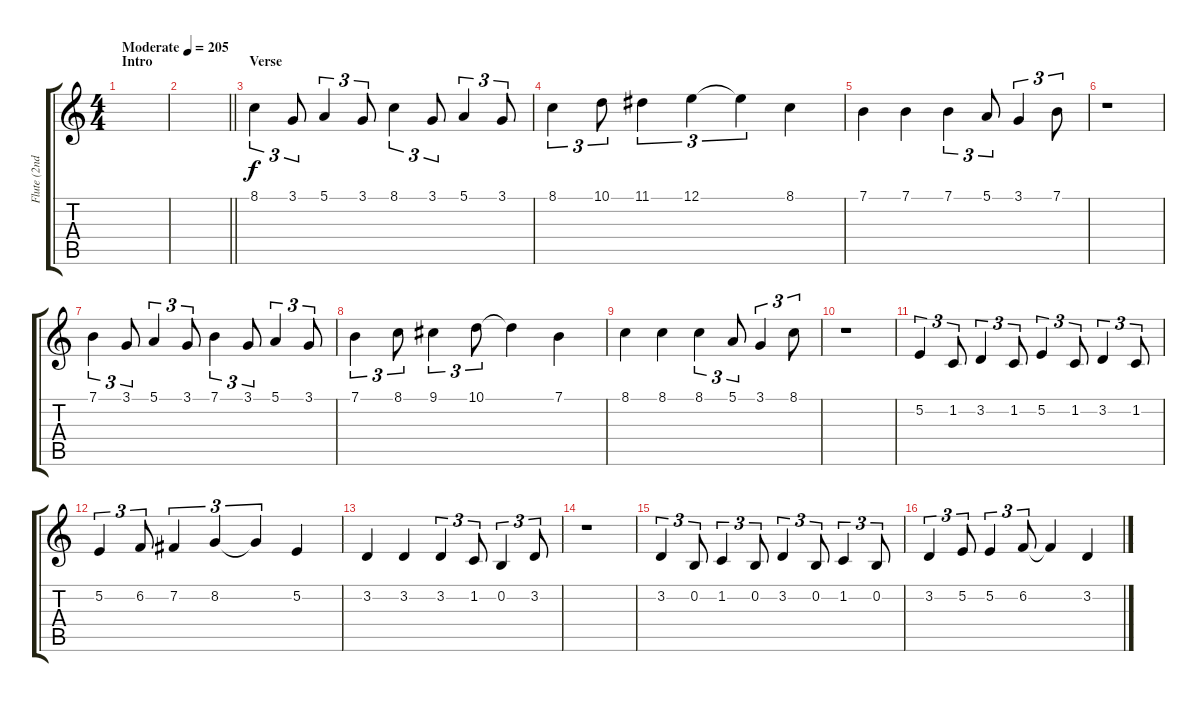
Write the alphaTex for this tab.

\track ("Flute (2nd)" "Flute (2nd") {instrument flute}
\staff {score tabs}
\tuning (E4 B3 G3 D3 A2 E2) {hide}
\ts (4 4)
\section ("" "Intro")
\tempo (205 "Moderate")
\clef g2
\ks c
|
\barLineRight lightlight
|
\section ("" "Verse")
8.1.4{tu (3 2)} 3.1.8{tu (3 2)} 5.1.4{tu (3 2)} 3.1.8{tu (3 2)} 8.1.4{tu (3 2)} 3.1.8{tu (3 2)} 5.1.4{tu (3 2)} 3.1.8{tu (3 2)} |
8.1.4{tu (3 2)} 10.1.8{tu (3 2)} 11.1.4{tu (3 2)} 12.1.4{tu (3 2)} 12.1{t}.4{tu (3 2)} 8.1.4 |
7.1.4 7.1.4 7.1.4{tu (3 2)} 5.1.8{tu (3 2)} 3.1.4{tu (3 2)} 7.1.8{tu (3 2)} |
r.1 |
7.1.4{tu (3 2)} 3.1.8{tu (3 2)} 5.1.4{tu (3 2)} 3.1.8{tu (3 2)} 7.1.4{tu (3 2)} 3.1.8{tu (3 2)} 5.1.4{tu (3 2)} 3.1.8{tu (3 2)} |
7.1.4{tu (3 2)} 8.1.8{tu (3 2)} 9.1.4{tu (3 2)} 10.1.8{tu (3 2)} 10.1{t}.4 7.1.4 |
8.1.4 8.1.4 8.1.4{tu (3 2)} 5.1.8{tu (3 2)} 3.1.4{tu (3 2)} 8.1.8{tu (3 2)} |
r.1 |
5.2.4{tu (3 2)} 1.2.8{tu (3 2)} 3.2.4{tu (3 2)} 1.2.8{tu (3 2)} 5.2.4{tu (3 2)} 1.2.8{tu (3 2)} 3.2.4{tu (3 2)} 1.2.8{tu (3 2)} |
5.2.4{tu (3 2)} 6.2.8{tu (3 2)} 7.2.4{tu (3 2)} 8.2.4{tu (3 2)} 8.2{t}.4{tu (3 2)} 5.2.4 |
3.2.4 3.2.4 3.2.4{tu (3 2)} 1.2.8{tu (3 2)} 0.2.4{tu (3 2)} 3.2.8{tu (3 2)} |
r.1 |
3.2.4{tu (3 2)} 0.2.8{tu (3 2)} 1.2.4{tu (3 2)} 0.2.8{tu (3 2)} 3.2.4{tu (3 2)} 0.2.8{tu (3 2)} 1.2.4{tu (3 2)} 0.2.8{tu (3 2)} |
3.2.4{tu (3 2)} 5.2.8{tu (3 2)} 5.2.4{tu (3 2)} 6.2.8{tu (3 2)} 6.2{t}.4 3.2.4
